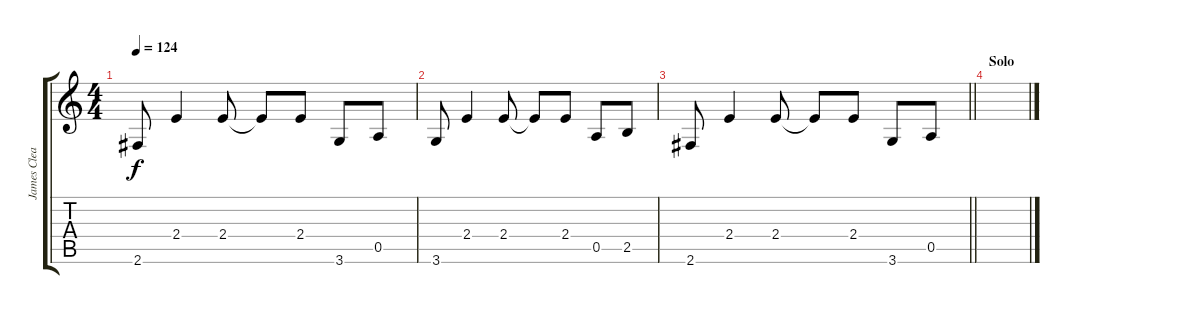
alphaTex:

\track ("James Clean" "James Clea") {instrument electricguitarclean}
\staff {score tabs}
\tuning (E4 B3 G3 D3 A2 E2) {hide}
\ts (4 4)
\tempo 124
\clef g2
\ks c
2.6.8{dy f} 2.4.4 2.4.8 2.4{t}.8 2.4.8 3.6.8 0.5.8 |
3.6.8 2.4.4 2.4.8 2.4{t}.8 2.4.8 0.5.8 2.5.8 |
\barLineRight lightlight
2.6.8 2.4.4 2.4.8 2.4{t}.8 2.4.8 3.6.8 0.5.8 |
\section ("" "Solo")
